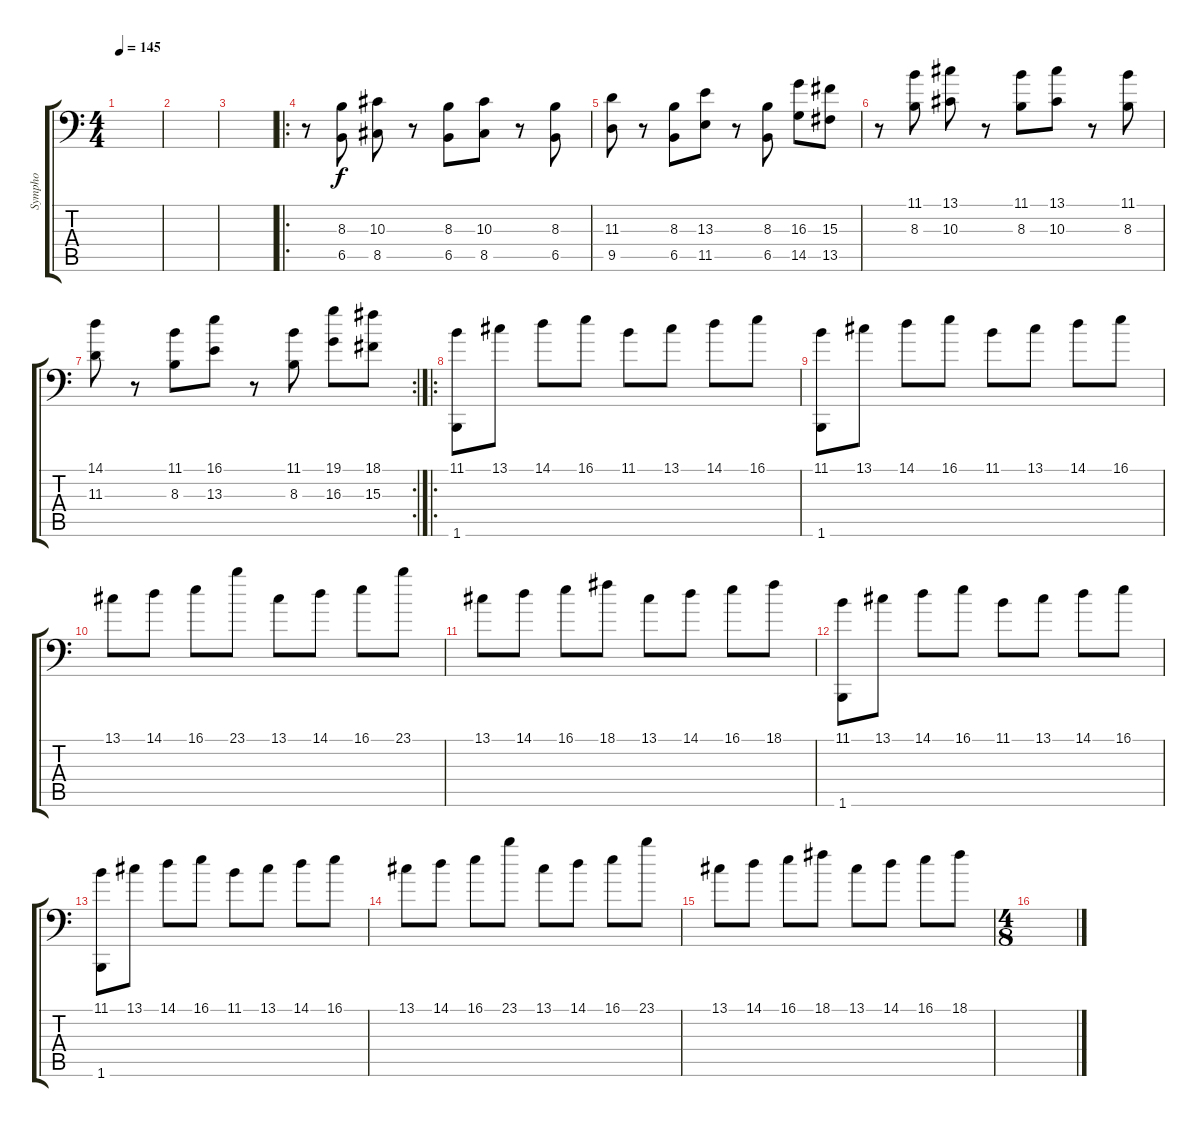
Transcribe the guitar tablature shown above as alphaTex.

\track ("Sympho" "Sympho") {instrument synthstrings1}
\staff {score tabs}
\tuning (C4 G3 Eb3 Bb2 F2 Bb1) {hide}
\ts (4 4)
\tempo 145
\clef f4
\ks c
|
|
|
\ro
r.8 (8.3 6.5).8{dy f} (10.3 8.5).8 r.8 (8.3 6.5).8 (10.3 8.5).8 r.8 (8.3 6.5).8 |
(11.3 9.5).8 r.8 (8.3 6.5).8 (13.3 11.5).8 r.8 (8.3 6.5).8 (16.3 14.5).8 (15.3 13.5).8 |
r.8 (11.1 8.3).8 (13.1 10.3).8 r.8 (11.1 8.3).8 (13.1 10.3).8 r.8 (11.1 8.3).8 |
\rc 2
(14.1 11.3).8 r.8 (11.1 8.3).8 (16.1 13.3).8 r.8 (11.1 8.3).8 (19.1 16.3).8 (18.1 15.3).8 |
\ro
(11.1 1.6).8 13.1.8 14.1.8 16.1.8 11.1.8 13.1.8 14.1.8 16.1.8 |
(11.1 1.6).8 13.1.8 14.1.8 16.1.8 11.1.8 13.1.8 14.1.8 16.1.8 |
13.1.8 14.1.8 16.1.8 23.1.8 13.1.8 14.1.8 16.1.8 23.1.8 |
13.1.8 14.1.8 16.1.8 18.1.8 13.1.8 14.1.8 16.1.8 18.1.8 |
(11.1 1.6).8 13.1.8 14.1.8 16.1.8 11.1.8 13.1.8 14.1.8 16.1.8 |
(11.1 1.6).8 13.1.8 14.1.8 16.1.8 11.1.8 13.1.8 14.1.8 16.1.8 |
13.1.8 14.1.8 16.1.8 23.1.8 13.1.8 14.1.8 16.1.8 23.1.8 |
13.1.8 14.1.8 16.1.8 18.1.8 13.1.8 14.1.8 16.1.8 18.1.8 |
\ts (4 8)
